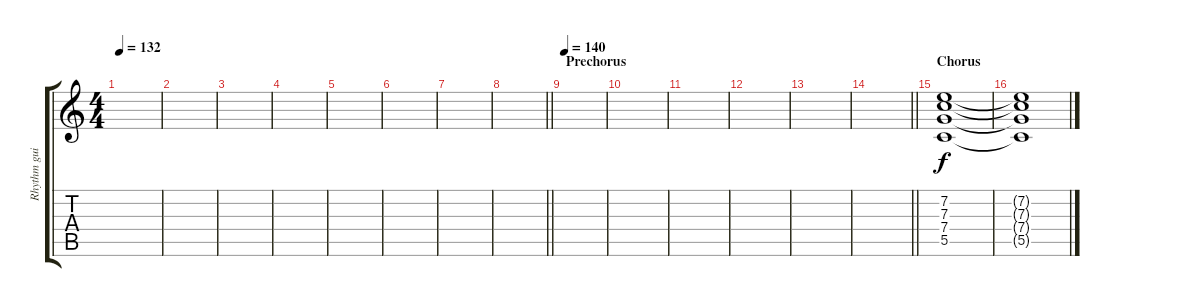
\track ("Rhythm guitar" "Rhythm gui") {instrument distortionguitar}
\staff {score tabs}
\tuning (D4 A3 F3 C3 G2 D2) {hide}
\ts (4 4)
\tempo 132
\clef g2
\ks c
|
|
|
|
|
|
|
\barLineRight lightlight
|
\section ("" "Prechorus")
\tempo 140
|
|
|
|
|
\barLineRight lightlight
|
\section ("" "Chorus")
(7.2 7.3 7.4 5.5).1 |
(7.2{t} 7.3{t} 7.4{t} 5.5{t}).1{volume 10}
